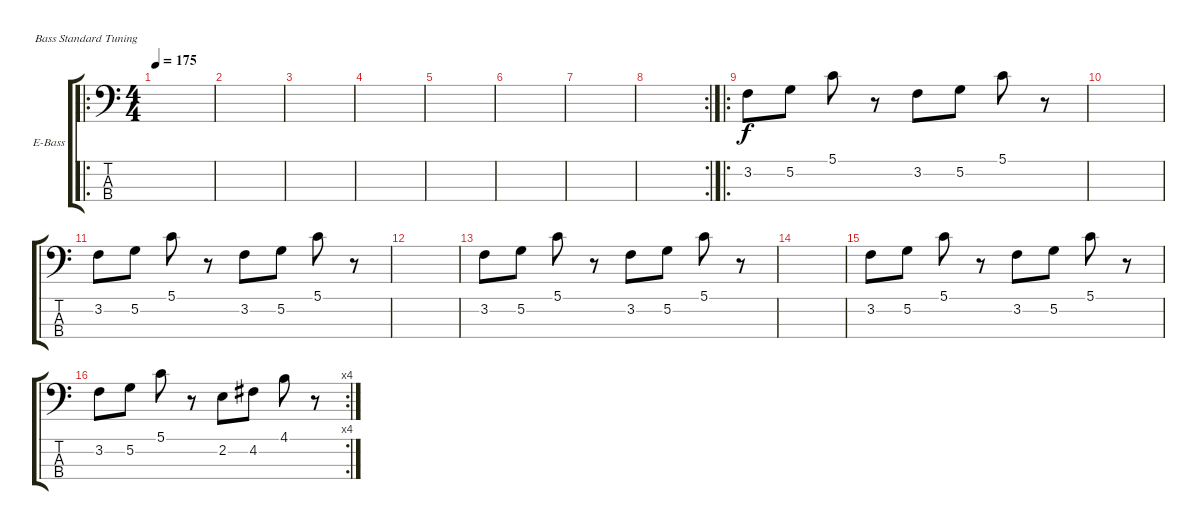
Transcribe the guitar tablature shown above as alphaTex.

\defaultSystemsLayout 4
\bracketExtendMode groupsimilarinstruments
\firstSystemTrackNameOrientation horizontal
\otherSystemsTrackNameOrientation horizontal
\track ("Electric Bass" "E-Bass") {instrument electricbassfinger}
\staff {score tabs}
\tuning (G2 D2 A1 E1)
\ro
\ts (4 4)
\tempo 175
\clef f4
\scale
0.512
\ks c
|
\scale
0.244 |
\scale
0.244 |
\scale
0.333333 |
\scale
0.333333 |
\scale
0.333333 |
\scale
0.303483 |
\rc 2
\scale
0.333333 |
\ro
\scale
0.363184 3.2.8 5.2.8 5.1.8 r.8 3.2.8 5.2.8 5.1.8 r.8 |
\scale
0.333333 |
\scale
0.333333 3.2.8 5.2.8 5.1.8 r.8 3.2.8 5.2.8 5.1.8 r.8 |
\scale
0.333333 |
\scale
0.333333 3.2.8 5.2.8 5.1.8 r.8 3.2.8 5.2.8 5.1.8 r.8 |
\scale
0.333333 |
\scale
0.333333 3.2.8 5.2.8 5.1.8 r.8 3.2.8 5.2.8 5.1.8 r.8 |
\rc 4
\scale
0.333333 3.2.8 5.2.8 5.1.8 r.8 2.2.8 4.2.8 4.1.8 r.8
